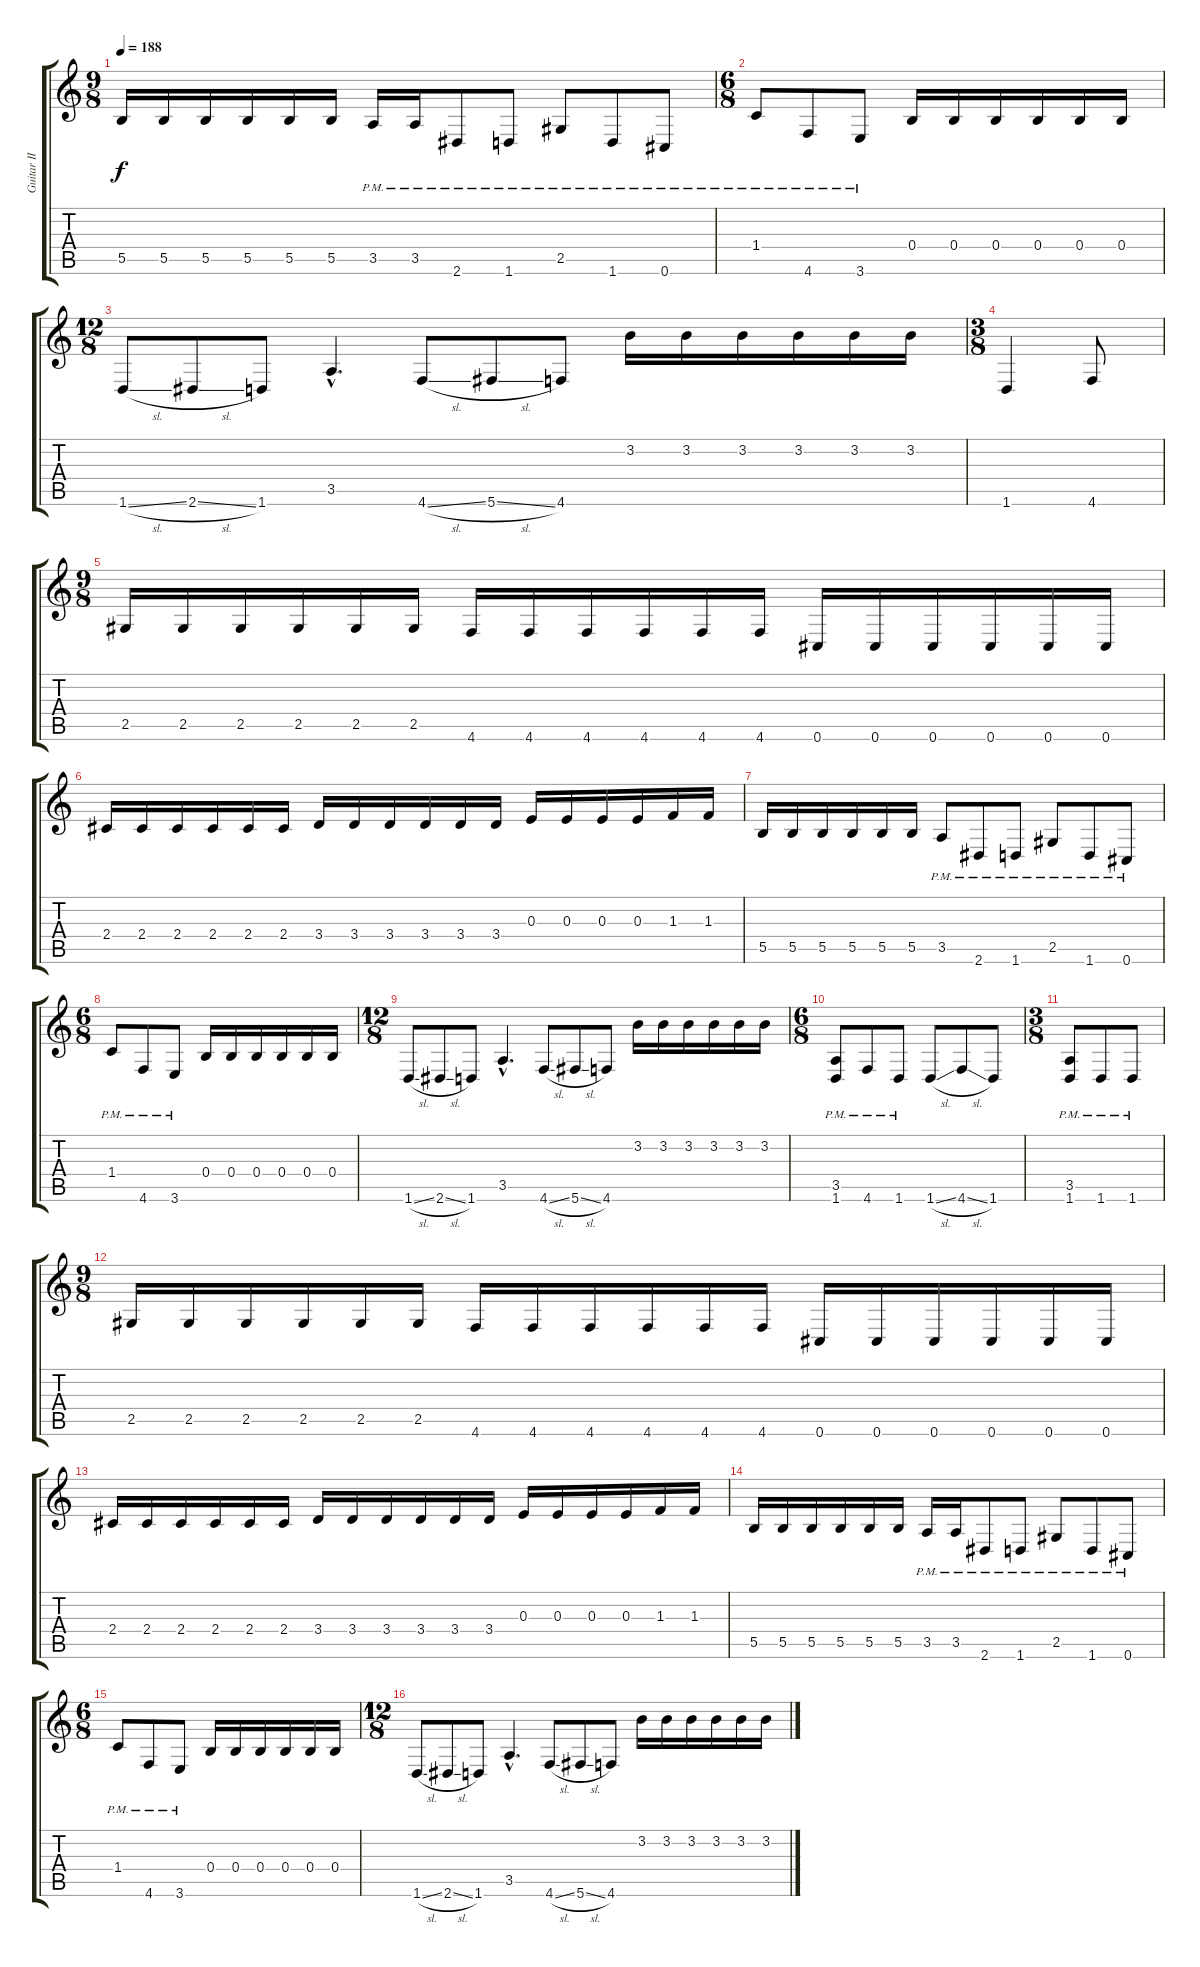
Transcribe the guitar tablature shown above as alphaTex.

\track ("Guitar II" "Guitar II") {instrument distortionguitar}
\staff {score tabs}
\tuning (Db4 Ab3 E3 B2 Gb2 Db2) {hide}
\ts (9 8)
\tempo 188
\clef g2
\ks c
5.5.16{dy f} 5.5.16 5.5.16 5.5.16 5.5.16 5.5.16 3.5{pm}.16 3.5{pm}.16 2.6{pm}.8 1.6{pm}.8 2.5{pm}.8 1.6{pm}.8 0.6{pm}.8 |
\ts (6 8)
1.4{pm}.8 4.6{pm}.8 3.6{pm}.8 0.4.16 0.4.16 0.4.16 0.4.16 0.4.16 0.4.16 |
\ts (12 8)
1.6{sl}.8 2.6{sl}.8 1.6.8 3.5{hac}.4{d} 4.6{sl}.8 5.6{sl}.8 4.6.8 3.2.16 3.2.16 3.2.16 3.2.16 3.2.16 3.2.16 |
\ts (3 8)
1.6.4 4.6.8 |
\ts (9 8)
2.5.16 2.5.16 2.5.16 2.5.16 2.5.16 2.5.16 4.6.16 4.6.16 4.6.16 4.6.16 4.6.16 4.6.16 0.6.16 0.6.16 0.6.16 0.6.16 0.6.16 0.6.16 |
2.4.16 2.4.16 2.4.16 2.4.16 2.4.16 2.4.16 3.4.16 3.4.16 3.4.16 3.4.16 3.4.16 3.4.16 0.3.16 0.3.16 0.3.16 0.3.16 1.3.16 1.3.16 |
5.5.16 5.5.16 5.5.16 5.5.16 5.5.16 5.5.16 3.5{pm}.8 2.6{pm}.8 1.6{pm}.8 2.5{pm}.8 1.6{pm}.8 0.6{pm}.8 |
\ts (6 8)
1.4{pm}.8 4.6{pm}.8 3.6{pm}.8 0.4.16 0.4.16 0.4.16 0.4.16 0.4.16 0.4.16 |
\ts (12 8)
1.6{sl}.8 2.6{sl}.8 1.6.8 3.5{hac}.4{d} 4.6{sl}.8 5.6{sl}.8 4.6.8 3.2.16 3.2.16 3.2.16 3.2.16 3.2.16 3.2.16 |
\ts (6 8)
(3.5{pm} 1.6{pm}).8 4.6{pm}.8 1.6{pm}.8 1.6{sl}.8 4.6{sl}.8 1.6.8 |
\ts (3 8)
(3.5{pm} 1.6{pm}).8 1.6{pm}.8 1.6{pm}.8 |
\ts (9 8)
2.5.16 2.5.16 2.5.16 2.5.16 2.5.16 2.5.16 4.6.16 4.6.16 4.6.16 4.6.16 4.6.16 4.6.16 0.6.16 0.6.16 0.6.16 0.6.16 0.6.16 0.6.16 |
2.4.16 2.4.16 2.4.16 2.4.16 2.4.16 2.4.16 3.4.16 3.4.16 3.4.16 3.4.16 3.4.16 3.4.16 0.3.16 0.3.16 0.3.16 0.3.16 1.3.16 1.3.16 |
5.5.16 5.5.16 5.5.16 5.5.16 5.5.16 5.5.16 3.5{pm}.16 3.5{pm}.16 2.6{pm}.8 1.6{pm}.8 2.5{pm}.8 1.6{pm}.8 0.6{pm}.8 |
\ts (6 8)
1.4{pm}.8 4.6{pm}.8 3.6{pm}.8 0.4.16 0.4.16 0.4.16 0.4.16 0.4.16 0.4.16 |
\ts (12 8)
1.6{sl}.8 2.6{sl}.8 1.6.8 3.5{hac}.4{d} 4.6{sl}.8 5.6{sl}.8 4.6.8 3.2.16 3.2.16 3.2.16 3.2.16 3.2.16 3.2.16
